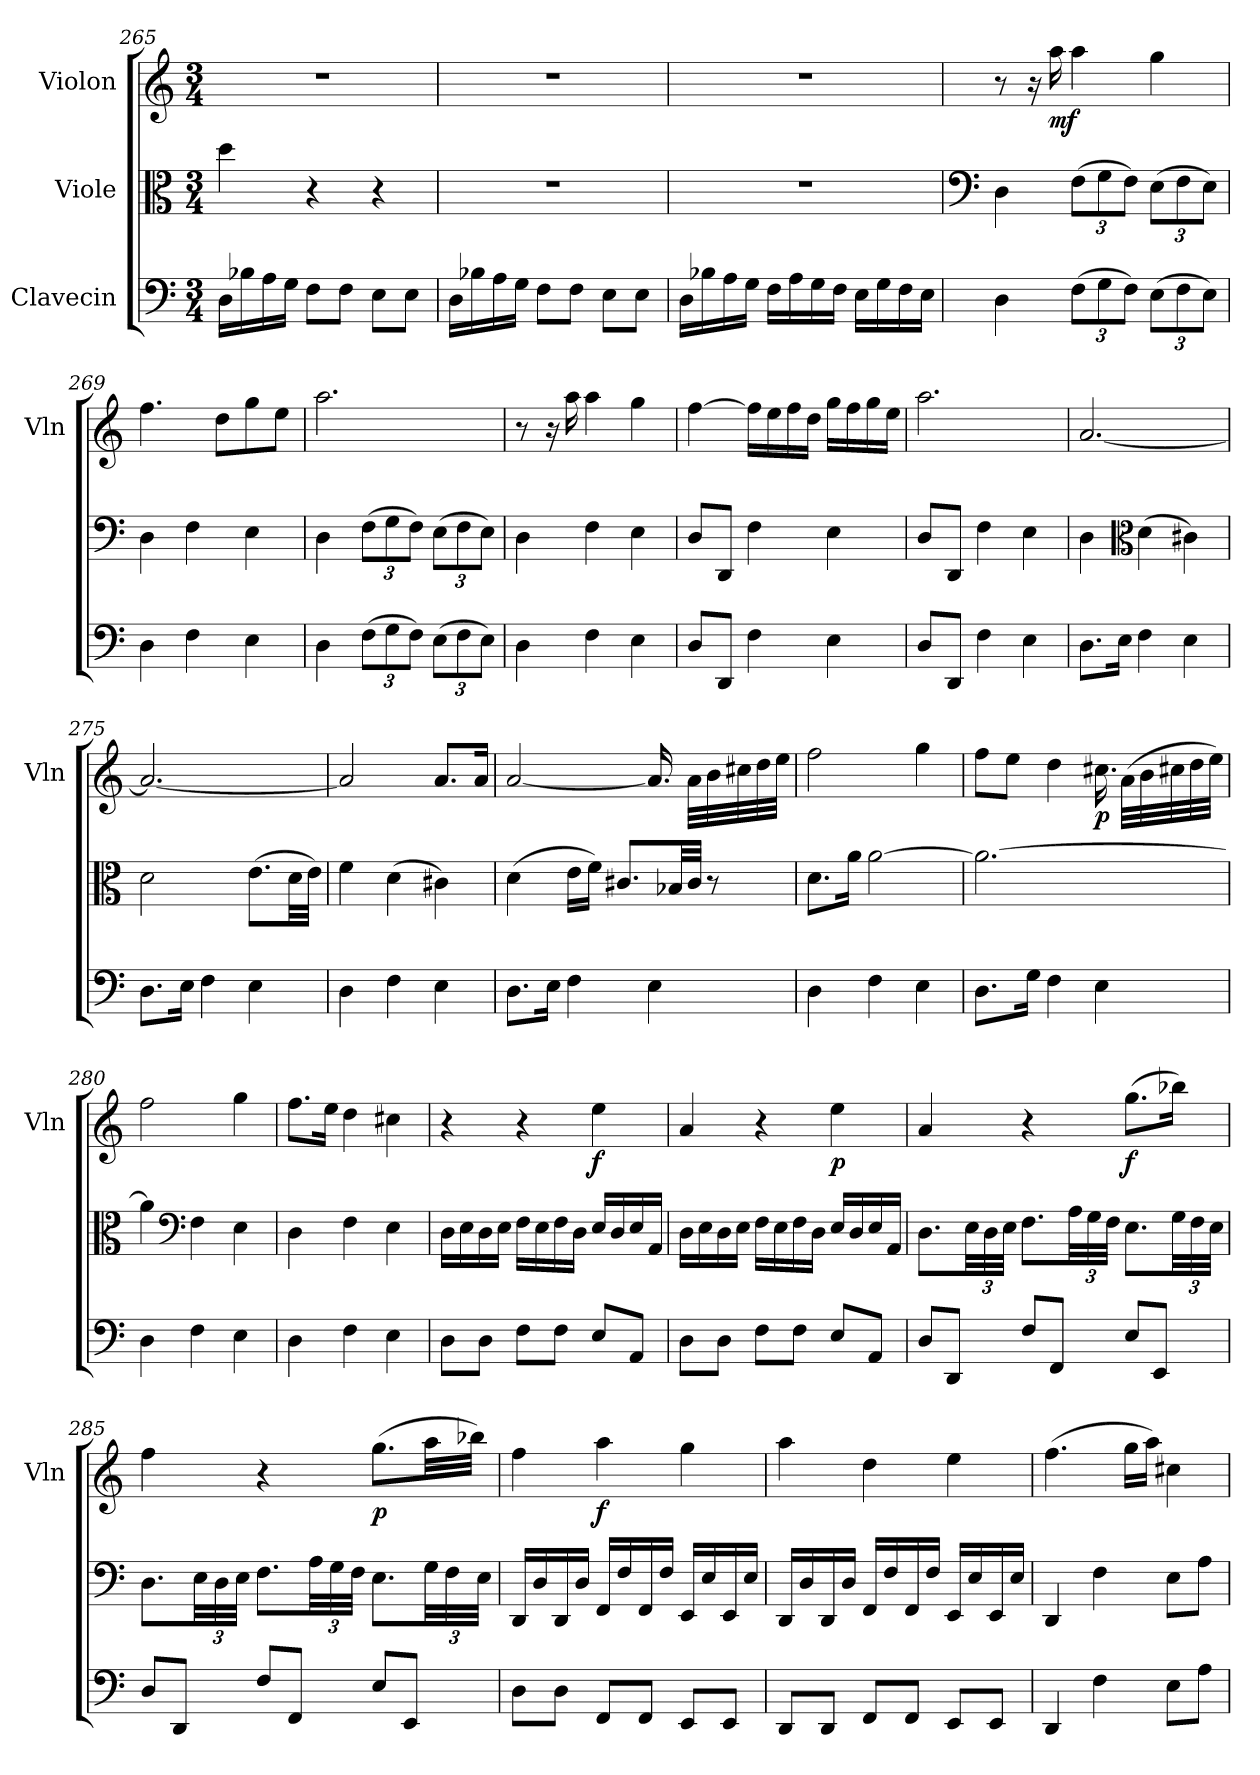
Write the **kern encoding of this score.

**kern	**kern	**kern	**dynam
*part3	*part2	*part1	*part1
*staff3	*staff2	*staff1	*staff1
*I"Clavecin	*I"Viole	*I"Violon	*
*	*	*I'Vln	*
*clefF4	*clefC3	*clefG2	*
*k[]	*k[]	*k[]	*
*M3/4	*M3/4	*M3/4	*
=265	=265	=265	=265
16D\LL	4dd\	2.r	.
16B-X\	.	.	.
16A\	.	.	.
16G\JJ	.	.	.
8F\L	4r	.	.
8F\J	.	.	.
8E\L	4r	.	.
8E\J	.	.	.
!!LO:LB:g=z
=266	=266	=266	=266
16D\LL	2.r	2.r	.
16B-X\	.	.	.
16A\	.	.	.
16G\JJ	.	.	.
8F\L	.	.	.
8F\J	.	.	.
8E\L	.	.	.
8E\J	.	.	.
=267	=267	=267	=267
16D\LL	2.r	2.r	.
16B-X\	.	.	.
16A\	.	.	.
16G\JJ	.	.	.
16F\LL	.	.	.
16A\	.	.	.
16G\	.	.	.
16F\JJ	.	.	.
16E\LL	.	.	.
16G\	.	.	.
16F\	.	.	.
16E\JJ	.	.	.
=268	=268	=268	=268
*	*clefF4	*	*
4D\	4D\	8r	.
.	.	16r	.
!	!	!	!LO:DY:b
.	.	16aa\	mf
*Xbrackettup	*Xbrackettup	*	*
(>12F\L	(>12F\L	4aa\	.
12G\	12G\	.	.
12F\J)	12F\J)	.	.
(>12E\L	(>12E\L	4gg\	.
12F\	12F\	.	.
12E\J)	12E\J)	.	.
=269	=269	=269	=269
4D\	4D\	4.ff\	.
4F\	4F\	.	.
.	.	8dd\L	.
4E\	4E\	8gg\	.
.	.	8ee\J	.
!!LO:LB:g=z
=270	=270	=270	=270
4D\	4D\	2.aa\	.
(>12F\L	(>12F\L	.	.
12G\	12G\	.	.
12F\J)	12F\J)	.	.
(>12E\L	(>12E\L	.	.
12F\	12F\	.	.
12E\J)	12E\J)	.	.
=271	=271	=271	=271
4D\	4D\	8r	.
.	.	16r	.
.	.	16aa\	.
4F\	4F\	4aa\	.
4E\	4E\	4gg\	.
=272	=272	=272	=272
8D/L	8D/L	[4ff\	.
8DD/J	8DD/J	.	.
4F\	4F\	16ff\LL]	.
.	.	16ee\	.
.	.	16ff\	.
.	.	16dd\JJ	.
4E\	4E\	16gg\LL	.
.	.	16ff\	.
.	.	16gg\	.
.	.	16ee\JJ	.
=273	=273	=273	=273
8D/L	8D/L	2.aa\	.
8DD/J	8DD/J	.	.
4F\	4F\	.	.
4E\	4E\	.	.
=274	=274	=274	=274
8.D\L	4D\	[2.a/	.
16E\Jk	.	.	.
*	*clefC3	*	*
4F\	(>4d\	.	.
4E\	4c#X\)	.	.
!!LO:LB:g=z
=275	=275	=275	=275
8.D\L	2d\	2.a/_	.
16E\Jk	.	.	.
4F\	.	.	.
4E\	(>8.e\L	.	.
.	32d\LL	.	.
.	32e\JJJ)	.	.
=276	=276	=276	=276
4D\	4f\	2a/]	.
4F\	(>4d\	.	.
4E\	4c#X\)	8.a/L	.
.	.	16a/Jk	.
=277	=277	=277	=277
8.D\L	(>4d\	[2a/	.
16E\Jk	.	.	.
4F\	16e\LL	.	.
.	16f\JJ)	.	.
.	8.c#X/L	.	.
4E\	.	16.a/]	.
.	32B-X/LL	.	.
.	32c#/JJJ	32a\LLL	.
.	8r	32b\	.
.	.	32cc#X\	.
.	.	32dd\	.
.	.	32ee\JJJ	.
=278	=278	=278	=278
4D\	8.d\L	2ff\	.
.	16a\Jk	.	.
4F\	[2a\	.	.
4E\	.	4gg\	.
=279	=279	=279	=279
8.D\L	2.a\_	8ff\L	.
.	.	8ee\J	.
16G\Jk	.	.	.
4F\	.	4dd\	.
!	!	!	!LO:DY:b
4E\	.	16.cc#X\	p
.	.	(>32a\LLL	.
.	.	32b\	.
.	.	32cc#X\	.
.	.	32dd\	.
.	.	32ee\JJJ)	.
!!LO:PB:g=z
=280	=280	=280	=280
4D\	4a\]	2ff\	.
*	*clefF4	*	*
4F\	4F\	.	.
4E\	4E\	4gg\	.
=281	=281	=281	=281
4D\	4D\	8.ff\L	.
.	.	16ee\Jk	.
4F\	4F\	4dd\	.
4E\	4E\	4cc#X\	.
=282	=282	=282	=282
8D\L	16D\LL	4r	.
.	16E\	.	.
8D\J	16D\	.	.
.	16E\JJ	.	.
8F\L	16F\LL	4r	.
.	16E\	.	.
8F\J	16F\	.	.
.	16D\JJ	.	.
!	!	!	!LO:DY:b
8E/L	16E/LL	4ee\	f
.	16D/	.	.
8AA/J	16E/	.	.
.	16AA/JJ	.	.
=283	=283	=283	=283
8D\L	16D\LL	4a/	.
.	16E\	.	.
8D\J	16D\	.	.
.	16E\JJ	.	.
8F\L	16F\LL	4r	.
.	16E\	.	.
8F\J	16F\	.	.
.	16D\JJ	.	.
!	!	!	!LO:DY:b
8E/L	16E/LL	4ee\	p
.	16D/	.	.
8AA/J	16E/	.	.
.	16AA/JJ	.	.
=284	=284	=284	=284
8D/L	8.D\L	4a/	.
8DD/J	.	.	.
.	48E\LL	.	.
.	48D\	.	.
.	48E\JJJ	.	.
8F/L	8.F\L	4r	.
8FF/J	.	.	.
.	48A\LL	.	.
.	48G\	.	.
.	48F\JJJ	.	.
!	!	!	!LO:DY:b
8E/L	8.E\L	(>8.gg\L	f
8EE/J	.	.	.
.	48G\LL	16bb-X\Jk)	.
.	48F\	.	.
.	48E\JJJ	.	.
!!LO:LB:g=z
=285	=285	=285	=285
8D/L	8.D\L	4ff\	.
8DD/J	.	.	.
.	48E\LL	.	.
.	48D\	.	.
.	48E\JJJ	.	.
8F/L	8.F\L	4r	.
8FF/J	.	.	.
.	48A\LL	.	.
.	48G\	.	.
.	48F\JJJ	.	.
!	!	!	!LO:DY:b
8E/L	8.E\L	(>8.gg\L	p
8EE/J	.	.	.
.	48G\LL	32aa\LL	.
.	48F\	.	.
.	.	32bb-X\JJJ)	.
.	48E\JJJ	.	.
=286	=286	=286	=286
8D\L	16DD/LL	4ff\	.
.	16D/	.	.
8D\J	16DD/	.	.
.	16D/JJ	.	.
!	!	!	!LO:DY:b
8FF/L	16FF/LL	4aa\	f
.	16F/	.	.
8FF/J	16FF/	.	.
.	16F/JJ	.	.
8EE/L	16EE/LL	4gg\	.
.	16E/	.	.
8EE/J	16EE/	.	.
.	16E/JJ	.	.
=287	=287	=287	=287
8DD/L	16DD/LL	4aa\	.
.	16D/	.	.
8DD/J	16DD/	.	.
.	16D/JJ	.	.
8FF/L	16FF/LL	4dd\	.
.	16F/	.	.
8FF/J	16FF/	.	.
.	16F/JJ	.	.
8EE/L	16EE/LL	4ee\	.
.	16E/	.	.
8EE/J	16EE/	.	.
.	16E/JJ	.	.
=288	=288	=288	=288
4DD/	4DD/	(>4.ff\	.
4F\	4F\	.	.
.	.	16gg\LL	.
.	.	16aa\JJ)	.
8E\L	8E\L	4cc#X\	.
8A\J	8A\J	.	.
=	=	=	=
*-	*-	*-	*-
